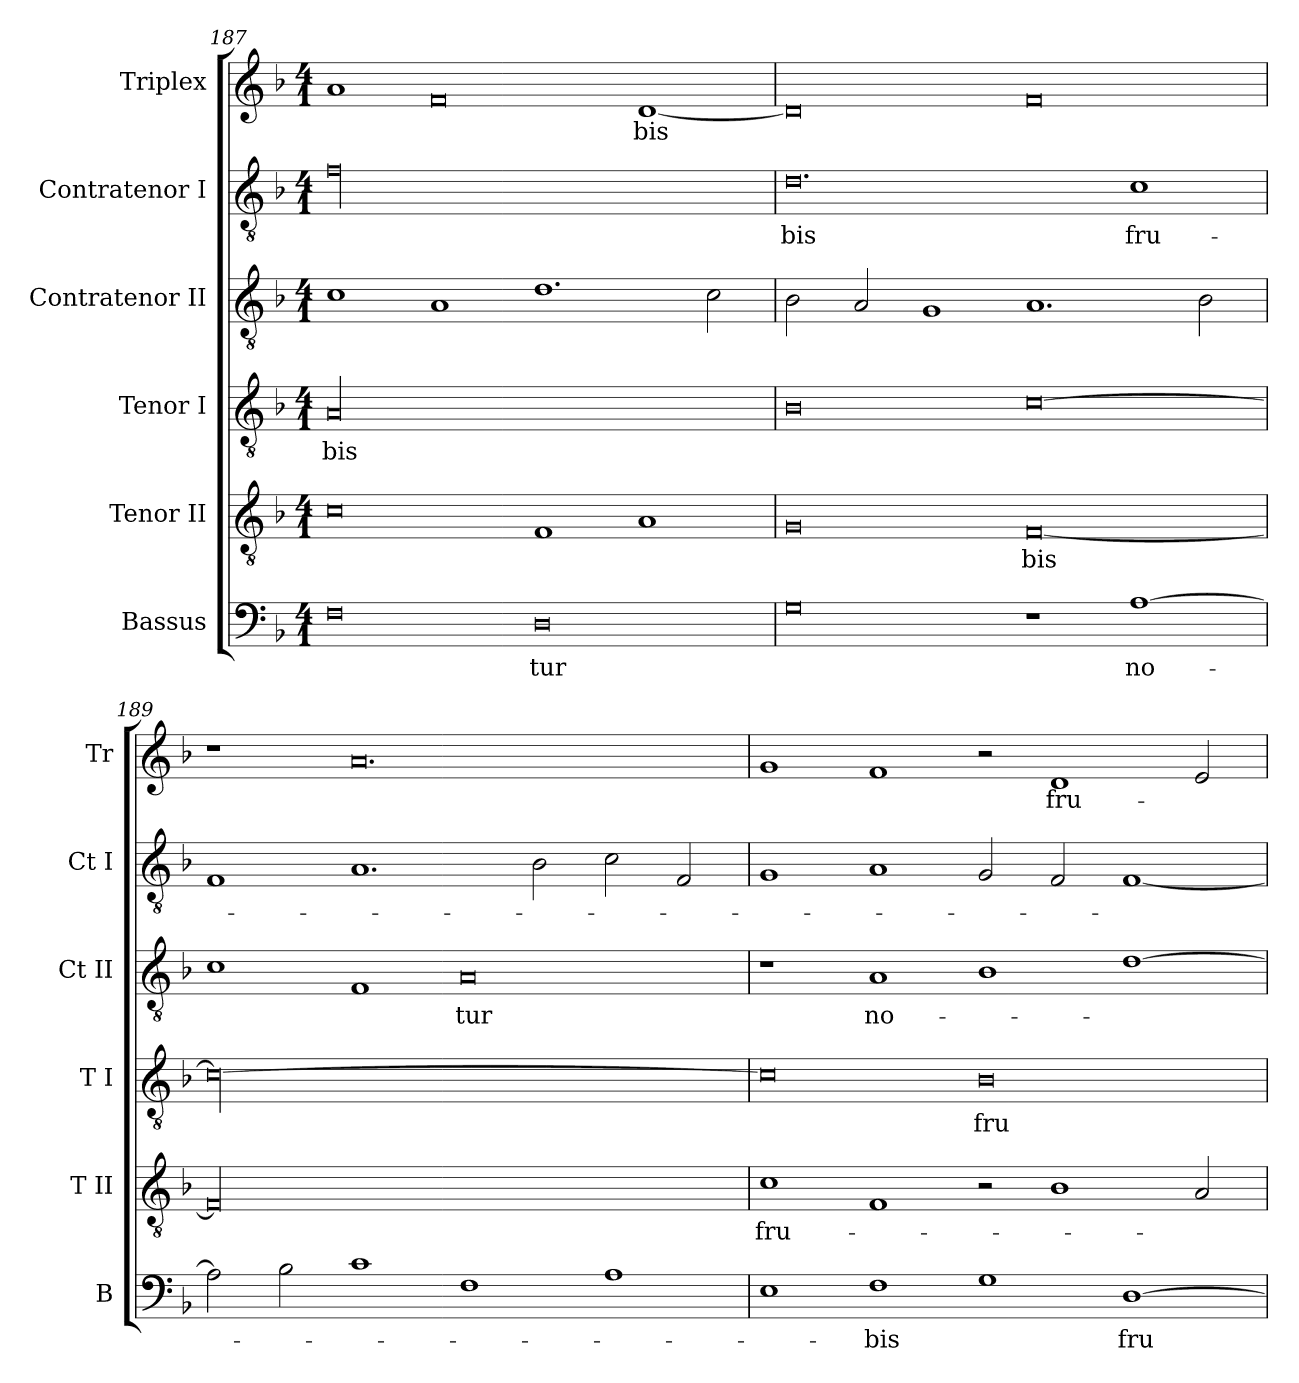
**kern	**text	**kern	**text	**kern	**text	**kern	**text	**kern	**text	**kern	**text
*part6	*part6	*part5	*part5	*part4	*part4	*part3	*part3	*part2	*part2	*part1	*part1
*staff6	*staff6	*staff5	*staff5	*staff4	*staff4	*staff3	*staff3	*staff2	*staff2	*staff1	*staff1
*I"Bassus	*	*I"Tenor II	*	*I"Tenor I	*	*I"Contratenor II	*	*I"Contratenor I	*	*I"Triplex	*
*I'B	*	*I'T II	*	*I'T I	*	*I'Ct II	*	*I'Ct I	*	*I'Tr	*
*clefF4	*	*clefGv2	*	*clefGv2	*	*clefGv2	*	*clefGv2	*	*clefG2	*
*	*	*ITrd7c12	*	*ITrd7c12	*	*ITrd7c12	*	*ITrd7c12	*	*	*
*k[b-]	*	*k[b-]	*	*k[b-]	*	*k[b-]	*	*k[b-]	*	*k[b-]	*
*F:	*	*F:	*	*F:	*	*F:	*	*F:	*	*F:	*
*M4/1	*	*M4/1	*	*M4/1	*	*M4/1	*	*M4/1	*	*M4/1	*
=187	=187	=187	=187	=187	=187	=187	=187	=187	=187	=187	=187
!	!	!	!	!	!LO:LY:b:color=#000000	!	!	!	!	!	!
0Fi	.	0Ci	.	00AAi	-bis	1Ci	.	00Fi	.	1ai	.
.	.	.	.	.	.	1AAi	.	.	.	0fi	.
!	!LO:LY:b:color=#000000	!	!	!	!	!	!	!	!	!	!
0Di	-tur	1FFi	.	.	.	1.Di	.	.	.	.	.
!	!	!	!	!	!	!	!	!	!	!	!LO:LY:b:color=#000000
.	.	1AAi	.	.	.	.	.	.	.	[<1di	-bis
.	.	.	.	.	.	2Ci\	.	.	.	.	.
!!LO:PB:g=z
=188`	=188`	=188`	=188`	=188`	=188`	=188`	=188`	=188`	=188`	=188`	=188`
!	!	!	!	!	!	!	!	!	!LO:LY:b:color=#000000	!	!
0Gi	.	0GGi	.	0BB-i	.	2BB-i\	.	0.Di	-bis	0di]	.
.	.	.	.	.	.	2AAi/	.	.	.	.	.
.	.	.	.	.	.	1GGi	.	.	.	.	.
!	!	!	!LO:LY:b:color=#000000	!	!	!	!	!	!	!	!
1r	.	[<0FFi	-bis	[>0Ci	.	1.AAi	.	.	.	0fi	.
!	!LO:LY:b:color=#000000	!	!	!	!	!	!	!	!	!	!
!	!	!	!	!	!	!	!	!	!LO:LY:b:color=#000000	!	!
[>1Ai	no-	.	.	.	.	.	.	1Ci	fru-	.	.
.	.	.	.	.	.	2BB-i\	.	.	.	.	.
=189`	=189`	=189`	=189`	=189`	=189`	=189`	=189`	=189`	=189`	=189`	=189`
2Ai\]	.	00FFi]	.	00Ci_>	.	1Ci	.	1FFi	.	1r	.
2B-i\	.	.	.	.	.	.	.	.	.	.	.
1ci	.	.	.	.	.	1FFi	.	1.AAi	.	0.ai	.
!	!	!	!	!	!	!	!LO:LY:b:color=#000000	!	!	!	!
1Fi	.	.	.	.	.	0AAi	-tur	.	.	.	.
.	.	.	.	.	.	.	.	2BB-i\	.	.	.
1Ai	.	.	.	.	.	.	.	2Ci\	.	.	.
.	.	.	.	.	.	.	.	2FFi/	.	.	.
=190`	=190`	=190`	=190`	=190`	=190`	=190`	=190`	=190`	=190`	=190`	=190`
!	!	!	!LO:LY:b:color=#000000	!	!	!	!	!	!	!	!
1Ei	.	1Ci	fru-	0Ci]	.	1r	.	1GGi	.	1gi	.
!	!LO:LY:b:color=#000000	!	!	!	!	!	!	!	!	!	!
!	!	!	!	!	!	!	!LO:LY:b:color=#000000	!	!	!	!
1Fi	-bis	1FFi	.	.	.	1AAi	no-	1AAi	.	1fi	.
!	!	!	!	!	!LO:LY:b:color=#000000	!	!	!	!	!	!
1Gi	.	2r	.	0BB-i	fru-	1BB-i	.	2GGi/	.	2r	.
!	!	!	!	!	!	!	!	!	!	!	!LO:LY:b:color=#000000
.	.	1BB-i	.	.	.	.	.	2FFi/	.	1di	fru-
!	!LO:LY:b:color=#000000	!	!	!	!	!	!	!	!	!	!
[>1Di	fru-	.	.	.	.	[>1Di	.	[<1FFi	.	.	.
.	.	2AAi/	.	.	.	.	.	.	.	2ei/	.
=`	=`	=`	=`	=`	=`	=`	=`	=`	=`	=`	=`
*-	*-	*-	*-	*-	*-	*-	*-	*-	*-	*-	*-
